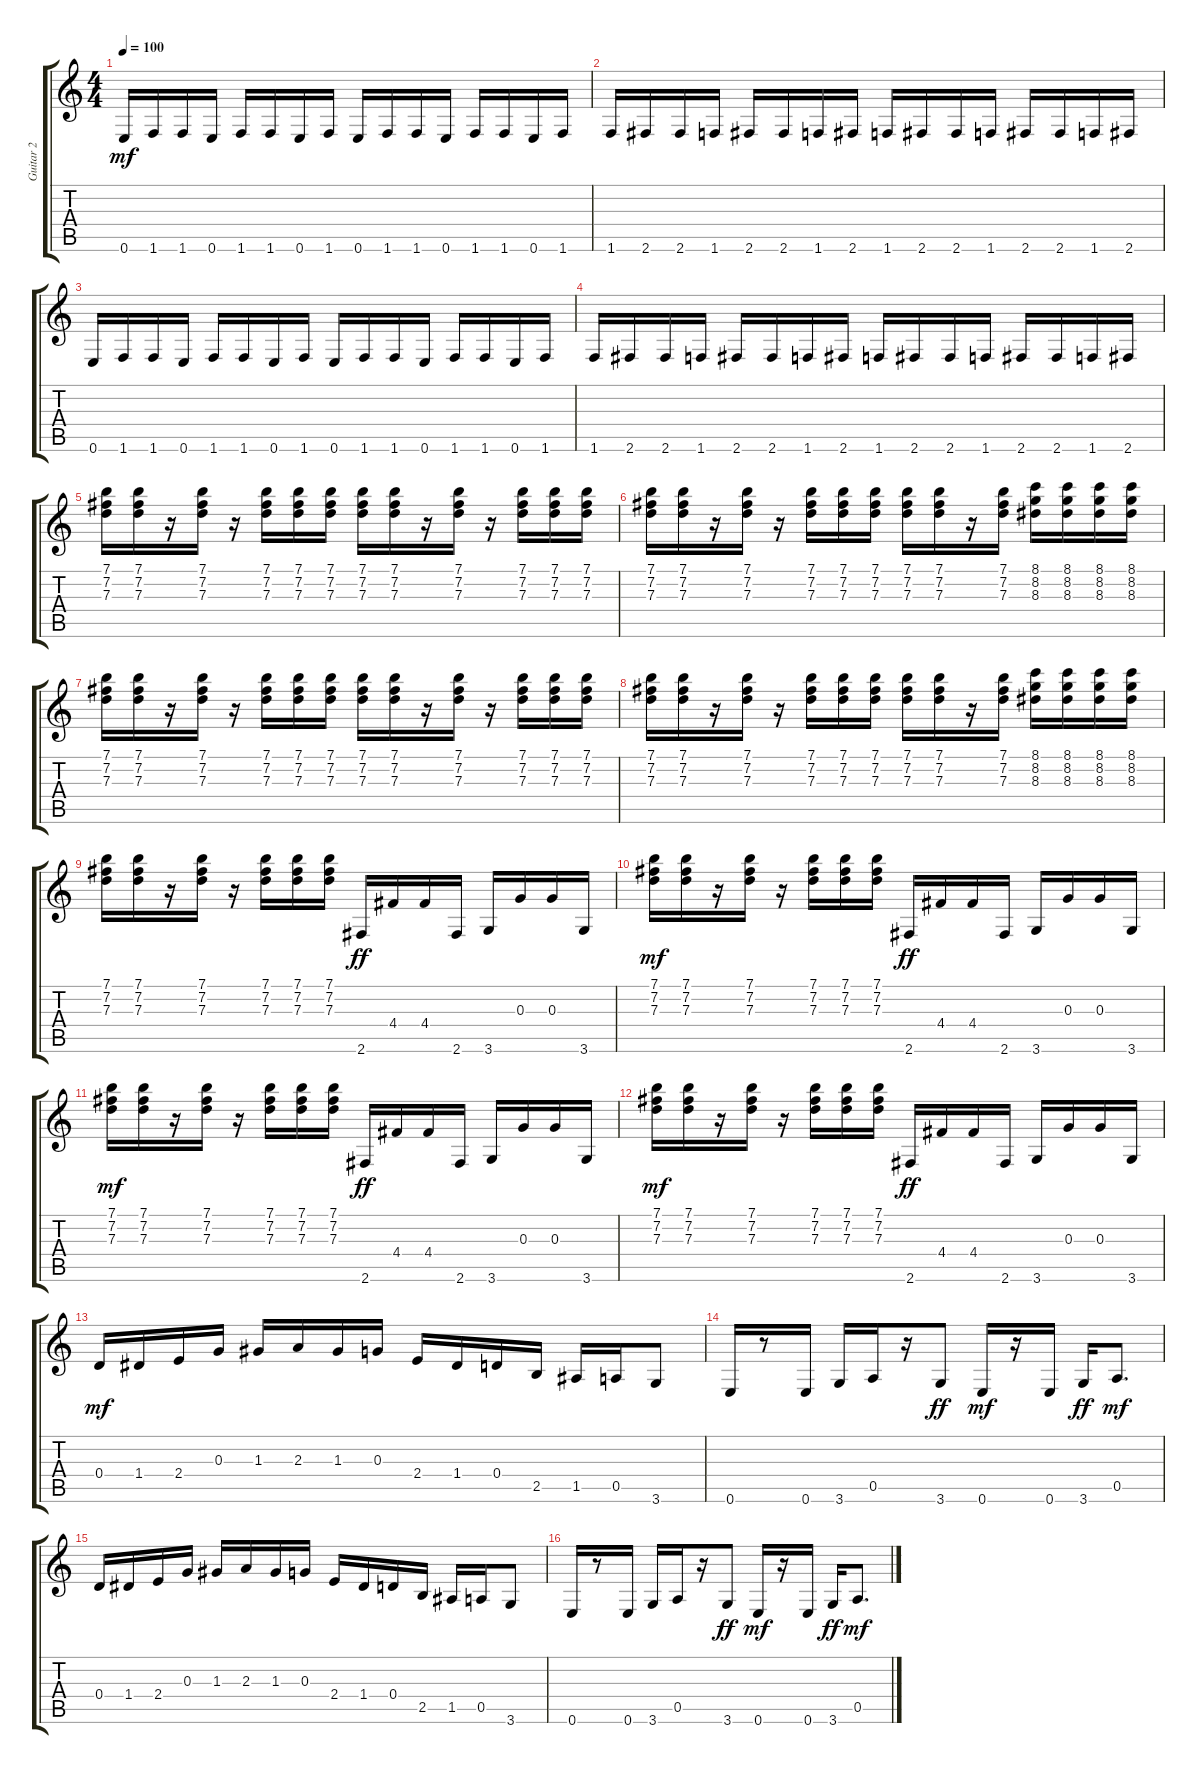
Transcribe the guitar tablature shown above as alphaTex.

\track ("Guitar 2" "Guitar 2") {instrument distortionguitar}
\staff {score tabs}
\tuning (E4 B3 G3 D3 A2 E2) {hide}
\ts (4 4)
\tempo 100
\clef g2
\ks c
0.6.16{dy mf} 1.6.16 1.6.16 0.6.16 1.6.16 1.6.16 0.6.16 1.6.16 0.6.16 1.6.16 1.6.16 0.6.16 1.6.16 1.6.16 0.6.16 1.6.16 |
1.6.16 2.6.16 2.6.16 1.6.16 2.6.16 2.6.16 1.6.16 2.6.16 1.6.16 2.6.16 2.6.16 1.6.16 2.6.16 2.6.16 1.6.16 2.6.16 |
0.6.16 1.6.16 1.6.16 0.6.16 1.6.16 1.6.16 0.6.16 1.6.16 0.6.16 1.6.16 1.6.16 0.6.16 1.6.16 1.6.16 0.6.16 1.6.16 |
1.6.16 2.6.16 2.6.16 1.6.16 2.6.16 2.6.16 1.6.16 2.6.16 1.6.16 2.6.16 2.6.16 1.6.16 2.6.16 2.6.16 1.6.16 2.6.16 |
(7.1 7.2 7.3).16 (7.1 7.2 7.3).16 r.16 (7.1 7.2 7.3).16 r.16 (7.1 7.2 7.3).16 (7.1 7.2 7.3).16 (7.1 7.2 7.3).16 (7.1 7.2 7.3).16 (7.1 7.2 7.3).16 r.16 (7.1 7.2 7.3).16 r.16 (7.1 7.2 7.3).16 (7.1 7.2 7.3).16 (7.1 7.2 7.3).16 |
(7.1 7.2 7.3).16 (7.1 7.2 7.3).16 r.16 (7.1 7.2 7.3).16 r.16 (7.1 7.2 7.3).16 (7.1 7.2 7.3).16 (7.1 7.2 7.3).16 (7.1 7.2 7.3).16 (7.1 7.2 7.3).16 r.16 (7.1 7.2 7.3).16 (8.1 8.2 8.3).16 (8.1 8.2 8.3).16 (8.1 8.2 8.3).16 (8.1 8.2 8.3).16 |
(7.1 7.2 7.3).16 (7.1 7.2 7.3).16 r.16 (7.1 7.2 7.3).16 r.16 (7.1 7.2 7.3).16 (7.1 7.2 7.3).16 (7.1 7.2 7.3).16 (7.1 7.2 7.3).16 (7.1 7.2 7.3).16 r.16 (7.1 7.2 7.3).16 r.16 (7.1 7.2 7.3).16 (7.1 7.2 7.3).16 (7.1 7.2 7.3).16 |
(7.1 7.2 7.3).16 (7.1 7.2 7.3).16 r.16 (7.1 7.2 7.3).16 r.16 (7.1 7.2 7.3).16 (7.1 7.2 7.3).16 (7.1 7.2 7.3).16 (7.1 7.2 7.3).16 (7.1 7.2 7.3).16 r.16 (7.1 7.2 7.3).16 (8.1 8.2 8.3).16 (8.1 8.2 8.3).16 (8.1 8.2 8.3).16 (8.1 8.2 8.3).16 |
(7.1 7.2 7.3).16 (7.1 7.2 7.3).16 r.16 (7.1 7.2 7.3).16 r.16 (7.1 7.2 7.3).16 (7.1 7.2 7.3).16 (7.1 7.2 7.3).16 2.6.16{dy ff} 4.4.16 4.4.16 2.6.16 3.6.16 0.3.16 0.3.16 3.6.16 |
(7.1 7.2 7.3).16{dy mf} (7.1 7.2 7.3).16 r.16 (7.1 7.2 7.3).16 r.16 (7.1 7.2 7.3).16 (7.1 7.2 7.3).16 (7.1 7.2 7.3).16 2.6.16{dy ff} 4.4.16 4.4.16 2.6.16 3.6.16 0.3.16 0.3.16 3.6.16 |
(7.1 7.2 7.3).16{dy mf} (7.1 7.2 7.3).16 r.16 (7.1 7.2 7.3).16 r.16 (7.1 7.2 7.3).16 (7.1 7.2 7.3).16 (7.1 7.2 7.3).16 2.6.16{dy ff} 4.4.16 4.4.16 2.6.16 3.6.16 0.3.16 0.3.16 3.6.16 |
(7.1 7.2 7.3).16{dy mf} (7.1 7.2 7.3).16 r.16 (7.1 7.2 7.3).16 r.16 (7.1 7.2 7.3).16 (7.1 7.2 7.3).16 (7.1 7.2 7.3).16 2.6.16{dy ff} 4.4.16 4.4.16 2.6.16 3.6.16 0.3.16 0.3.16 3.6.16 |
0.4.16{dy mf} 1.4.16 2.4.16 0.3.16 1.3.16 2.3.16 1.3.16 0.3.16 2.4.16 1.4.16 0.4.16 2.5.16 1.5.16 0.5.16 3.6.8 |
0.6.16 r.8 0.6.16 3.6.16 0.5.16 r.16 3.6.8{dy ff} 0.6.16{dy mf} r.16 0.6.16 3.6.16{dy ff} 0.5.8{d dy mf} |
0.4.16 1.4.16 2.4.16 0.3.16 1.3.16 2.3.16 1.3.16 0.3.16 2.4.16 1.4.16 0.4.16 2.5.16 1.5.16 0.5.16 3.6.8 |
0.6.16 r.8 0.6.16 3.6.16 0.5.16 r.16 3.6.8{dy ff} 0.6.16{dy mf} r.16 0.6.16 3.6.16{dy ff} 0.5.8{d dy mf}
